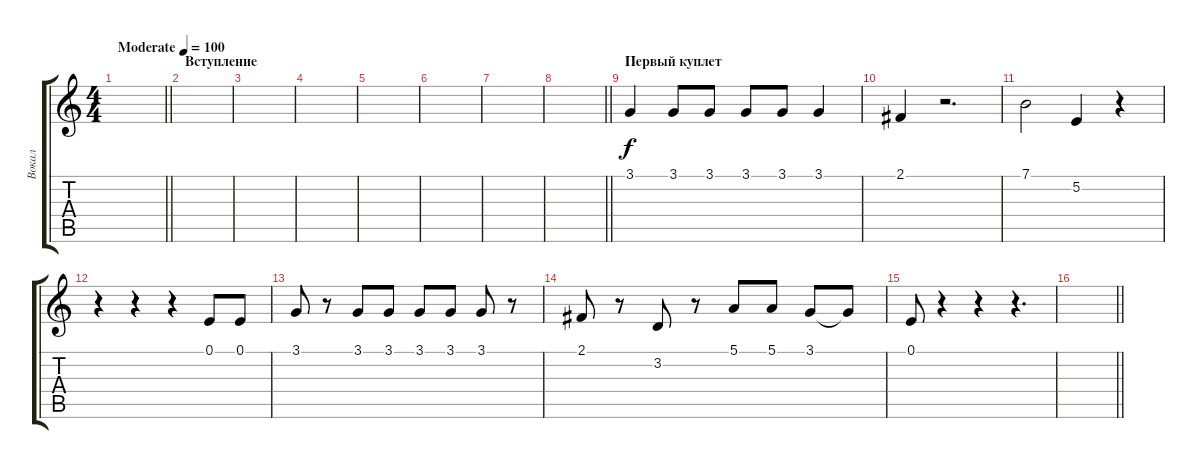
\track ("Вокал" "Вокал") {instrument choiraahs}
\staff {score tabs}
\tuning (E4 B3 G3 D3 A2 E2) {hide}
\ts (4 4)
\tempo (100 "Moderate")
\clef g2
\barLineRight lightlight
\ks c
|
\section ("" "Вступление")
|
|
|
|
|
|
\barLineRight lightlight
|
\section ("" "Первый куплет")
3.1.4 3.1.8 3.1.8 3.1.8 3.1.8 3.1.4 |
2.1.4 r.2{d} |
7.1.2 5.2.4 r.4 |
r.4 r.4 r.4 0.1.8 0.1.8 |
3.1.8 r.8 3.1.8 3.1.8 3.1.8 3.1.8 3.1.8 r.8 |
2.1.8 r.8 3.2.8 r.8 5.1.8 5.1.8 3.1.8 3.1{t}.8 |
0.1.8 r.4 r.4 r.4{d} |
\barLineRight lightlight
